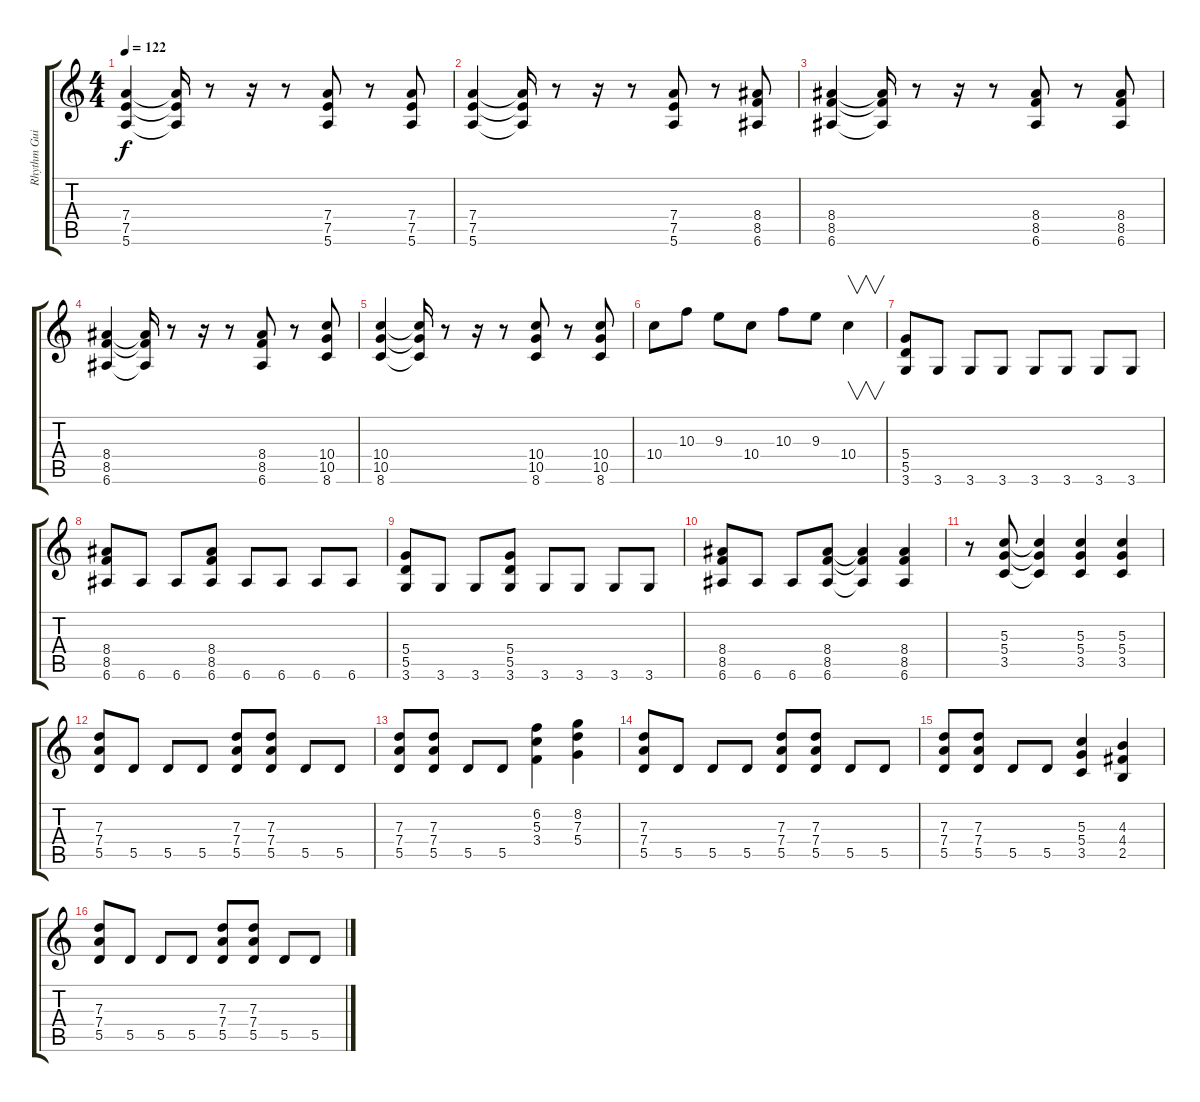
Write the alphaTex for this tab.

\track ("Rhythm Guitar" "Rhythm Gui") {instrument distortionguitar}
\staff {score tabs}
\tuning (E4 B3 G3 D3 A2 E2) {hide}
\ts (4 4)
\tempo 122
\clef g2
\ks c
(7.4 7.5 5.6).4{dy f} (7.4{t} 7.5{t} 5.6{t}).16 r.8 r.16 r.8 (7.4 7.5 5.6).8 r.8 (7.4 7.5 5.6).8 |
(7.4 7.5 5.6).4 (7.4{t} 7.5{t} 5.6{t}).16 r.8 r.16 r.8 (7.4 7.5 5.6).8 r.8 (8.4 8.5 6.6).8 |
(8.4 8.5 6.6).4 (8.4{t} 8.5{t} 6.6{t}).16 r.8 r.16 r.8 (8.4 8.5 6.6).8 r.8 (8.4 8.5 6.6).8 |
(8.4 8.5 6.6).4 (8.4{t} 8.5{t} 6.6{t}).16 r.8 r.16 r.8 (8.4 8.5 6.6).8 r.8 (10.4 10.5 8.6).8 |
(10.4 10.5 8.6).4 (10.4{t} 10.5{t} 8.6{t}).16 r.8 r.16 r.8 (10.4 10.5 8.6).8 r.8 (10.4 10.5 8.6).8 |
10.4.8 10.3.8 9.3.8 10.4.8 10.3.8 9.3.8 10.4.4{v} |
(5.4 5.5 3.6).8 3.6.8 3.6.8 3.6.8 3.6.8 3.6.8 3.6.8 3.6.8 |
(8.4 8.5 6.6).8 6.6.8 6.6.8 (8.4 8.5 6.6).8 6.6.8 6.6.8 6.6.8 6.6.8 |
(5.4 5.5 3.6).8 3.6.8 3.6.8 (5.4 5.5 3.6).8 3.6.8 3.6.8 3.6.8 3.6.8 |
(8.4 8.5 6.6).8 6.6.8 6.6.8 (8.4 8.5 6.6).8 (8.4{t} 8.5{t} 6.6{t}).4 (8.4 8.5 6.6).4 |
r.8 (5.3 5.4 3.5).8 (5.3{t} 5.4{t} 3.5{t}).4 (5.3 5.4 3.5).4 (5.3 5.4 3.5).4 |
(7.3 7.4 5.5).8 5.5.8 5.5.8 5.5.8 (7.3 7.4 5.5).8 (7.3 7.4 5.5).8 5.5.8 5.5.8 |
(7.3 7.4 5.5).8 (7.3 7.4 5.5).8 5.5.8 5.5.8 (6.2 5.3 3.4).4 (8.2 7.3 5.4).4 |
(7.3 7.4 5.5).8 5.5.8 5.5.8 5.5.8 (7.3 7.4 5.5).8 (7.3 7.4 5.5).8 5.5.8 5.5.8 |
(7.3 7.4 5.5).8 (7.3 7.4 5.5).8 5.5.8 5.5.8 (5.3 5.4 3.5).4 (4.3 4.4 2.5).4 |
(7.3 7.4 5.5).8 5.5.8 5.5.8 5.5.8 (7.3 7.4 5.5).8 (7.3 7.4 5.5).8 5.5.8 5.5.8
